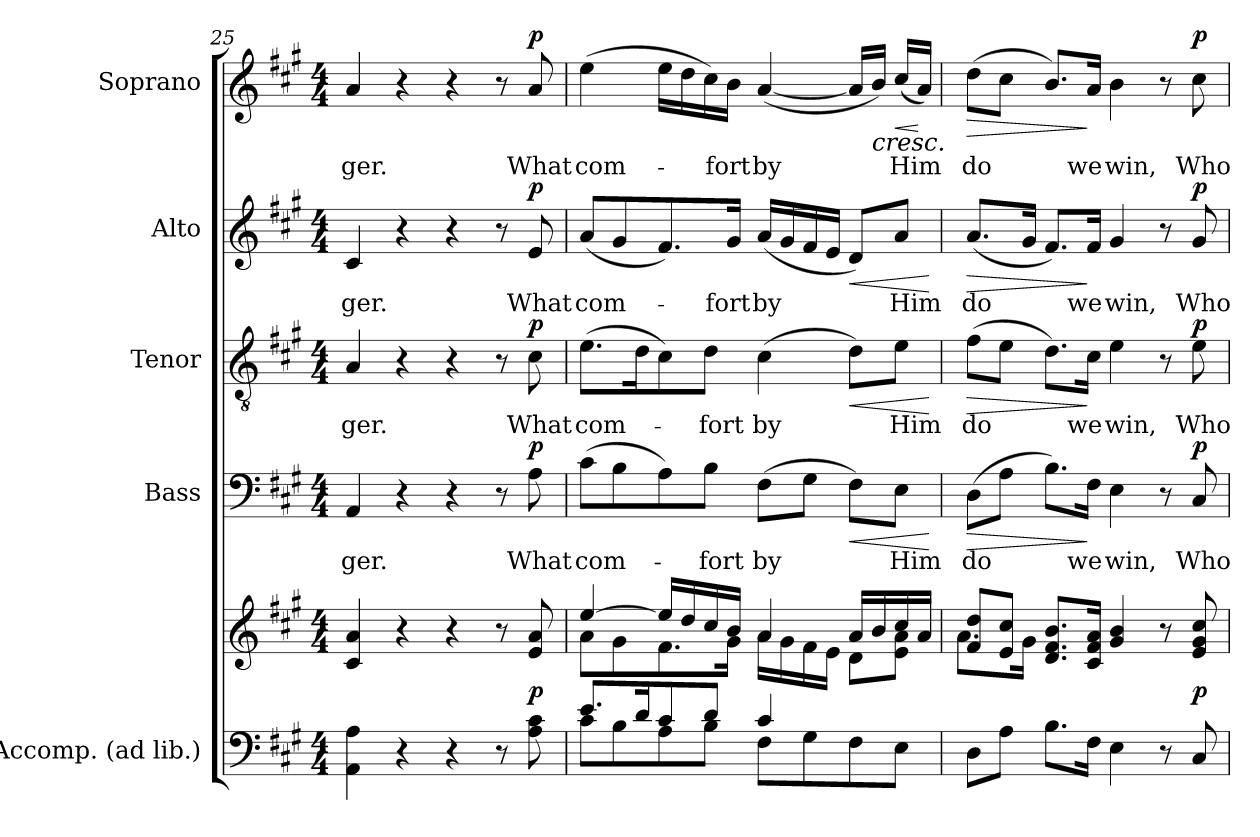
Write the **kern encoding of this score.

**kern	**kern	**dynam	**kern	**text	**dynam	**kern	**text	**dynam	**kern	**text	**dynam	**kern	**text	**dynam
*part5	*part5	*part5	*part4	*part4	*part4	*part3	*part3	*part3	*part2	*part2	*part2	*part1	*part1	*part1
*staff6	*staff5	*staff5/6	*staff4	*staff4	*staff4	*staff3	*staff3	*staff3	*staff2	*staff2	*staff2	*staff1	*staff1	*staff1
*I"Accomp. (ad lib.)	*	*	*I"Bass	*	*	*I"Tenor	*	*	*I"Alto	*	*	*I"Soprano	*	*
*I'Acc.	*	*	*I'B.	*	*	*I'T.	*	*	*I'A.	*	*	*I'S.	*	*
*clefF4	*clefG2	*	*clefF4	*	*	*clefGv2	*	*	*clefG2	*	*	*clefG2	*	*
*	*	*	*	*	*	*ITrd7c12	*	*	*	*	*	*	*	*
*k[f#c#g#]	*k[f#c#g#]	*	*k[f#c#g#]	*	*	*k[f#c#g#]	*	*	*k[f#c#g#]	*	*	*k[f#c#g#]	*	*
*A:	*A:	*	*A:	*	*	*A:	*	*	*A:	*	*	*A:	*	*
*M4/4	*M4/4	*	*M4/4	*	*	*M4/4	*	*	*M4/4	*	*	*M4/4	*	*
=25	=25	=25	=25	=25	=25	=25	=25	=25	=25	=25	=25	=25	=25	=25
*^	*	*	*	*	*	*	*	*	*	*	*	*	*	*
!	!	!	!	!	!LO:LY:b:color=#000000	!	!	!	!	!	!	!	!	!	!
!	!	!	!	!	!	!	!	!LO:LY:b:color=#000000	!	!	!	!	!	!	!
!	!	!	!	!	!	!	!	!	!	!	!LO:LY:b:color=#000000	!	!	!	!
!	!	!	!	!	!	!	!	!	!	!	!	!	!	!LO:LY:b:color=#000000	!
4AAi\ 4Ai	4ryy	4c#i/ 4ai	.	4AAi/	-ger.	.	4AAi/	-ger.	.	4c#i/	-ger.	.	4ai/	-ger.	.
4r	4ryy	4r	.	4r	.	.	4r	.	.	4r	.	.	4r	.	.
4r	4ryy	4r	.	4r	.	.	4r	.	.	4r	.	.	4r	.	.
8r	8ryy	8r	.	8r	.	.	8r	.	.	8r	.	.	8r	.	.
!	!	!	!	!	!LO:LY:b:color=#000000	!	!	!	!	!	!	!	!	!	!
!	!	!	!	!	!	!	!	!LO:LY:b:color=#000000	!	!	!	!	!	!	!
!	!	!	!	!	!	!	!	!	!	!	!LO:LY:b:color=#000000	!	!	!	!
!	!	!	!	!	!	!	!	!	!	!	!	!	!	!LO:LY:b:color=#000000	!
8Ai\ 8c#i	8ryy	8ei/ 8ai	p	8Ai\	What	p	8C#i\	What	p	8ei/	What	p	8ai/	What	p
=26	=26	=26	=26	=26	=26	=26	=26	=26	=26	=26	=26	=26	=26	=26	=26
*	*	*^	*	*	*	*	*	*	*	*	*	*	*	*	*
!	!	!	!	!	!	!LO:LY:b:color=#000000	!	!	!	!	!	!	!	!	!	!
!	!	!	!	!	!	!	!	!	!LO:LY:b:color=#000000	!	!	!	!	!	!	!
!	!	!	!	!	!	!	!	!	!	!	!	!LO:LY:b:color=#000000	!	!	!	!
!	!	!	!	!	!	!	!	!	!	!	!	!	!	!	!LO:LY:b:color=#000000	!
8.ei/L	8c#i\L	[4eei/	8ai\L	.	(8c#i\L	com-	.	(8.Ei\L	com-	.	(8ai/L	com-	.	(4eei\	com-	.
.	8Bi\	.	8g#i\	.	8Bi\	.	.	.	.	.	8g#i/	.	.	.	.	.
16di/k	.	.	.	.	.	.	.	16Di\k	.	.	.	.	.	.	.	.
8c#i/	8Ai\	16eei/LL]	8.f#i\	.	8Ai\)	.	.	8C#i\)	.	.	8.f#i/)	.	.	16eei\LL	.	.
.	.	16ddi/	.	.	.	.	.	.	.	.	.	.	.	16ddi\	.	.
!	!	!	!	!	!	!LO:LY:b:color=#000000	!	!	!	!	!	!	!	!	!	!
!	!	!	!	!	!	!	!	!	!LO:LY:b:color=#000000	!	!	!	!	!	!	!
8di/J	8Bi\J	16cc#i/	.	.	8Bi\J	-fort	.	8Di\J	-fort	.	.	.	.	16cc#i\)	.	.
!	!	!	!	!	!	!	!	!	!	!	!	!LO:LY:b:color=#000000	!	!	!	!
!	!	!	!	!	!	!	!	!	!	!	!	!	!	!	!LO:LY:b:color=#000000	!
.	.	16bi/JJ	16g#i\Jk	.	.	.	.	.	.	.	16g#i/Jk	-fort	.	16bi\JJ	-fort	.
!	!	!	!	!	!	!LO:LY:b:color=#000000	!	!	!	!	!	!	!	!	!	!
!	!	!	!	!	!	!	!	!	!LO:LY:b:color=#000000	!	!	!	!	!	!	!
!	!	!	!	!	!	!	!	!	!	!	!	!LO:LY:b:color=#000000	!	!	!	!
!	!	!	!	!	!	!	!	!	!	!	!	!	!	!	!LO:LY:b:color=#000000	!
4c#i/	8F#i\L	4ai/	16ai\LL	.	(8F#i\L	by	.	(4C#i\	by	.	(16ai/LL	by	.	([4ai/	by	.
.	.	.	16g#i\	.	.	.	.	.	.	.	16g#i/	.	.	.	.	.
.	8G#i\	.	16f#i\	.	8G#i\J	.	.	.	.	.	16f#i/	.	.	.	.	.
.	.	.	16ei\JJ	.	.	.	.	.	.	.	16ei/JJ	.	.	.	.	.
!	!	!	!	!	!	!	!LO:HP:b	!	!	!LO:HP:b	!	!	!LO:HP:b	!	!	!
4ryy	8F#i\	16ai/LL	8di\L	.	8F#i\L)	.	<	8Di\L)	.	<	8di/L)	.	<	16ai/LL]	.	.
!	!	!	!	!	!	!	!	!	!	!	!	!	!	!	!	!LO:HP:b
.	.	16bi/	.	.	.	.	.	.	.	.	.	.	.	16bi/JJ)	.	<
!	!	!	!	!	!	!LO:LY:b:color=#000000	!	!	!	!	!	!	!	!	!	!
!	!	!	!	!	!	!	!	!	!LO:LY:b:color=#000000	!	!	!	!	!	!	!
!	!	!	!	!	!	!	!	!	!	!	!	!LO:LY:b:color=#000000	!	!	!	!
!	!	!	!	!	!	!	!	!	!	!	!	!	!	!	!LO:LY:b:color=#000000	!LO:HP:b
.	8Ei\J	16cc#i/	8ei\ 8aiJ	.	8Ei\J	Him	.	8Ei\J	Him	.	8ai/J	Him	.	(16cc#i/LL	Him	<
.	.	16ai/JJ	.	.	.	.	.	.	.	.	.	.	.	16ai/JJ)	.	[
*v	*v	*	*	*	*	*	*	*	*	*	*	*	*	*	*	*
*	*v	*v	*	*	*	*	*	*	*	*	*	*	*	*	*
.	.	.	.	.	[	.	.	[	.	.	[	.	.	[
!!LO:LB:g=z
=27	=27	=27	=27	=27	=27	=27	=27	=27	=27	=27	=27	=27	=27	=27
*	*^	*	*	*	*	*	*	*	*	*	*	*	*	*
!	!	!	!	!	!LO:LY:b:color=#000000	!LO:HP:b	!	!	!	!	!	!	!	!	!
!	!	!	!	!	!	!	!	!LO:LY:b:color=#000000	!LO:HP:b	!	!	!	!	!	!
!	!	!	!	!	!	!	!	!	!	!	!LO:LY:b:color=#000000	!LO:HP:b	!	!	!
!	!	!	!	!	!	!	!	!	!	!	!	!	!	!LO:LY:b:color=#000000	!LO:HP:b
8Di\L	8f#i/ 8ddiL	8.ai\L	.	(8Di\L	do	>	(8F#i\L	do	>	(8.ai/L	do	>	(8ddi\L	do	>
8Ai\J	8ei/ 8cc#iJ	.	.	8Ai\J	.	.	8Ei\J	.	.	.	.	.	8cc#i\J	.	.
.	.	16g#i\Jk	.	.	.	.	.	.	.	16g#i/Jk	.	.	.	.	.
8.Bi\L	8.di/ 8.f#i 8.biL	2ryy	.	8.Bi\L)	.	.	8.Di\L)	.	.	8.f#i/L)	.	.	8.bi/L)	.	.
!	!	!	!	!	!LO:LY:b:color=#000000	!	!	!	!	!	!	!	!	!	!
!	!	!	!	!	!	!	!	!LO:LY:b:color=#000000	!	!	!	!	!	!	!
!	!	!	!	!	!	!	!	!	!	!	!LO:LY:b:color=#000000	!	!	!	!
!	!	!	!	!	!	!	!	!	!	!	!	!	!	!LO:LY:b:color=#000000	!
16F#i\Jk	16c#i/ 16f#i 16aiJk	.	.	16F#i\Jk	we	]	16C#i\Jk	we	]	16f#i/Jk	we	]	16ai/Jk	we	]
!	!	!	!	!	!LO:LY:b:color=#000000	!	!	!	!	!	!	!	!	!	!
!	!	!	!	!	!	!	!	!LO:LY:b:color=#000000	!	!	!	!	!	!	!
!	!	!	!	!	!	!	!	!	!	!	!LO:LY:b:color=#000000	!	!	!	!
!	!	!	!	!	!	!	!	!	!	!	!	!	!	!LO:LY:b:color=#000000	!
4Ei\	4g#i/ 4bi	.	.	4Ei\	win,	.	4Ei\	win,	.	4g#i/	win,	.	4bi\	win,	.
8r	8r	8ryy	.	8r	.	.	8r	.	.	8r	.	.	8r	.	.
!	!	!	!	!	!LO:LY:b:color=#000000	!	!	!	!	!	!	!	!	!	!
!	!	!	!	!	!	!	!	!LO:LY:b:color=#000000	!	!	!	!	!	!	!
!	!	!	!	!	!	!	!	!	!	!	!LO:LY:b:color=#000000	!	!	!	!
!	!	!	!	!	!	!	!	!	!	!	!	!	!	!LO:LY:b:color=#000000	!
8C#i/	8ei/ 8g#i 8cc#i	8ryy	p	8C#i/	Who	p	8Ei\	Who	p	8g#i/	Who	p	8cc#i\	Who	p
*	*v	*v	*	*	*	*	*	*	*	*	*	*	*	*	*
=	=	=	=	=	=	=	=	=	=	=	=	=	=	=
*-	*-	*-	*-	*-	*-	*-	*-	*-	*-	*-	*-	*-	*-	*-
